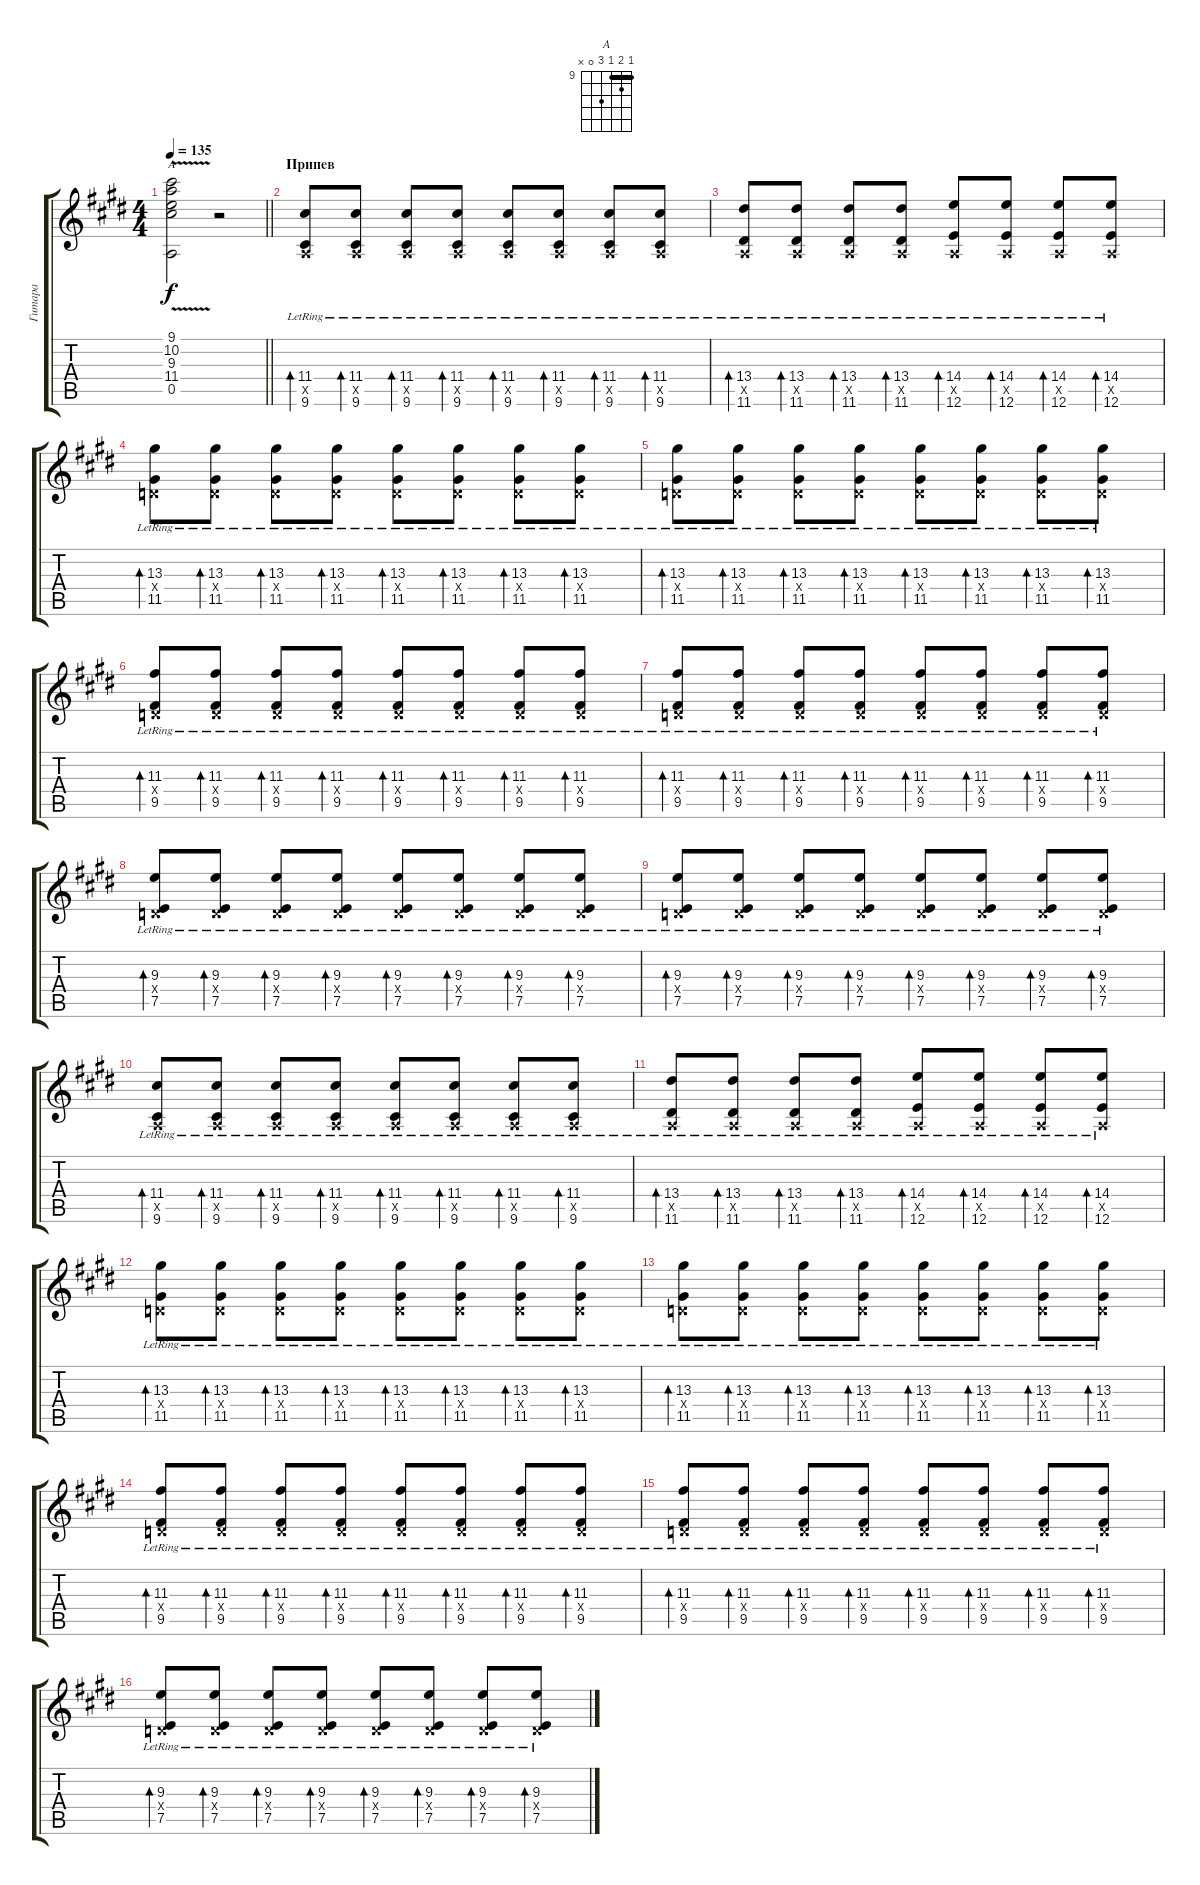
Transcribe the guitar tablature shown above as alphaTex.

\track ("Гитара" "Гитара") {instrument acousticguitarsteel}
\staff {score tabs}
\tuning (E4 B3 G3 D3 A2 E2) {hide}
\chord ("A" 9 10 9 11 0 x) {firstfret 9 barre 9}
\ts (4 4)
\tempo 135
\clef g2
\barLineRight lightlight
\ks c#minor
(9.1{t} 10.2{t} 9.3{t} 11.4{t} 0.5{v t}).2{ch "A" dy f} r.2 |
\section ("" "Припев")
(11.4{lr} 0.5{x} 9.6{lr}).8{bd 30 volume 8 instrument acousticguitarsteel} (11.4{lr} 0.5{x} 9.6{lr}).8{bd 120} (11.4{lr} 0.5{x} 9.6{lr}).8{bd 120} (11.4{lr} 0.5{x} 9.6{lr}).8{bd 240} (11.4{lr} 0.5{x} 9.6{lr}).8{bd 240} (11.4{lr} 0.5{x} 9.6{lr}).8{bd 240} (11.4{lr} 0.5{x} 9.6{lr}).8{bd 240} (11.4{lr} 0.5{x} 9.6{lr}).8{bd 240} |
(13.4{lr} 0.5{x} 11.6{lr}).8{bd 240} (13.4{lr} 0.5{x} 11.6{lr}).8{bd 240} (13.4{lr} 0.5{x} 11.6{lr}).8{bd 240} (13.4{lr} 0.5{x} 11.6{lr}).8{bd 240} (14.4{lr} 0.5{x} 12.6{lr}).8{bd 240} (14.4{lr} 0.5{x} 12.6{lr}).8{bd 240} (14.4{lr} 0.5{x} 12.6{lr}).8{bd 240} (14.4{lr} 0.5{x} 12.6{lr}).8{bd 240} |
(13.3{lr} 0.4{x} 11.5{lr}).8{bd 240} (13.3{lr} 0.4{x} 11.5{lr}).8{bd 240} (13.3{lr} 0.4{x} 11.5{lr}).8{bd 240} (13.3{lr} 0.4{x} 11.5{lr}).8{bd 240} (13.3{lr} 0.4{x} 11.5{lr}).8{bd 240} (13.3{lr} 0.4{x} 11.5{lr}).8{bd 240} (13.3{lr} 0.4{x} 11.5{lr}).8{bd 240} (13.3{lr} 0.4{x} 11.5{lr}).8{bd 240} |
(13.3{lr} 0.4{x} 11.5{lr}).8{bd 240} (13.3{lr} 0.4{x} 11.5{lr}).8{bd 240} (13.3{lr} 0.4{x} 11.5{lr}).8{bd 240} (13.3{lr} 0.4{x} 11.5{lr}).8{bd 240} (13.3{lr} 0.4{x} 11.5{lr}).8{bd 240} (13.3{lr} 0.4{x} 11.5{lr}).8{bd 240} (13.3{lr} 0.4{x} 11.5{lr}).8{bd 240} (13.3{lr} 0.4{x} 11.5{lr}).8{bd 240} |
(11.3{lr} 0.4{x} 9.5{lr}).8{bd 240} (11.3{lr} 0.4{x} 9.5{lr}).8{bd 240} (11.3{lr} 0.4{x} 9.5{lr}).8{bd 120} (11.3{lr} 0.4{x} 9.5{lr}).8{bd 120} (11.3{lr} 0.4{x} 9.5{lr}).8{bd 120} (11.3{lr} 0.4{x} 9.5{lr}).8{bd 120} (11.3{lr} 0.4{x} 9.5{lr}).8{bd 120} (11.3{lr} 0.4{x} 9.5{lr}).8{bd 120} |
(11.3{lr} 0.4{x} 9.5{lr}).8{bd 120} (11.3{lr} 0.4{x} 9.5{lr}).8{bd 120} (11.3{lr} 0.4{x} 9.5{lr}).8{bd 120} (11.3{lr} 0.4{x} 9.5{lr}).8{bd 120} (11.3{lr} 0.4{x} 9.5{lr}).8{bd 120} (11.3{lr} 0.4{x} 9.5{lr}).8{bd 120} (11.3{lr} 0.4{x} 9.5{lr}).8{bd 120} (11.3{lr} 0.4{x} 9.5{lr}).8{bd 120} |
(9.3{lr} 0.4{x} 7.5{lr}).8{bd 120} (9.3{lr} 0.4{x} 7.5{lr}).8{bd 120} (9.3{lr} 0.4{x} 7.5{lr}).8{bd 120} (9.3{lr} 0.4{x} 7.5{lr}).8{bd 120} (9.3{lr} 0.4{x} 7.5{lr}).8{bd 120} (9.3{lr} 0.4{x} 7.5{lr}).8{bd 120} (9.3{lr} 0.4{x} 7.5{lr}).8{bd 120} (9.3{lr} 0.4{x} 7.5{lr}).8{bd 120} |
(9.3{lr} 0.4{x} 7.5{lr}).8{bd 120} (9.3{lr} 0.4{x} 7.5{lr}).8{bd 120} (9.3{lr} 0.4{x} 7.5{lr}).8{bd 120} (9.3{lr} 0.4{x} 7.5{lr}).8{bd 120} (9.3{lr} 0.4{x} 7.5{lr}).8{bd 120} (9.3{lr} 0.4{x} 7.5{lr}).8{bd 120} (9.3{lr} 0.4{x} 7.5{lr}).8{bd 120} (9.3{lr} 0.4{x} 7.5{lr}).8{bd 120} |
(11.4{lr} 0.5{x} 9.6{lr}).8{bd 120} (11.4{lr} 0.5{x} 9.6{lr}).8{bd 120} (11.4{lr} 0.5{x} 9.6{lr}).8{bd 120} (11.4{lr} 0.5{x} 9.6{lr}).8{bd 240} (11.4{lr} 0.5{x} 9.6{lr}).8{bd 240} (11.4{lr} 0.5{x} 9.6{lr}).8{bd 240} (11.4{lr} 0.5{x} 9.6{lr}).8{bd 240} (11.4{lr} 0.5{x} 9.6{lr}).8{bd 240} |
(13.4{lr} 0.5{x} 11.6{lr}).8{bd 240} (13.4{lr} 0.5{x} 11.6{lr}).8{bd 240} (13.4{lr} 0.5{x} 11.6{lr}).8{bd 240} (13.4{lr} 0.5{x} 11.6{lr}).8{bd 240} (14.4{lr} 0.5{x} 12.6{lr}).8{bd 240} (14.4{lr} 0.5{x} 12.6{lr}).8{bd 240} (14.4{lr} 0.5{x} 12.6{lr}).8{bd 240} (14.4{lr} 0.5{x} 12.6{lr}).8{bd 240} |
(13.3{lr} 0.4{x} 11.5{lr}).8{bd 240} (13.3{lr} 0.4{x} 11.5{lr}).8{bd 240} (13.3{lr} 0.4{x} 11.5{lr}).8{bd 240} (13.3{lr} 0.4{x} 11.5{lr}).8{bd 240} (13.3{lr} 0.4{x} 11.5{lr}).8{bd 240} (13.3{lr} 0.4{x} 11.5{lr}).8{bd 240} (13.3{lr} 0.4{x} 11.5{lr}).8{bd 240} (13.3{lr} 0.4{x} 11.5{lr}).8{bd 240} |
(13.3{lr} 0.4{x} 11.5{lr}).8{bd 240} (13.3{lr} 0.4{x} 11.5{lr}).8{bd 240} (13.3{lr} 0.4{x} 11.5{lr}).8{bd 240} (13.3{lr} 0.4{x} 11.5{lr}).8{bd 240} (13.3{lr} 0.4{x} 11.5{lr}).8{bd 240} (13.3{lr} 0.4{x} 11.5{lr}).8{bd 240} (13.3{lr} 0.4{x} 11.5{lr}).8{bd 240} (13.3{lr} 0.4{x} 11.5{lr}).8{bd 240} |
(11.3{lr} 0.4{x} 9.5{lr}).8{bd 240} (11.3{lr} 0.4{x} 9.5{lr}).8{bd 240} (11.3{lr} 0.4{x} 9.5{lr}).8{bd 120} (11.3{lr} 0.4{x} 9.5{lr}).8{bd 120} (11.3{lr} 0.4{x} 9.5{lr}).8{bd 120} (11.3{lr} 0.4{x} 9.5{lr}).8{bd 120} (11.3{lr} 0.4{x} 9.5{lr}).8{bd 120} (11.3{lr} 0.4{x} 9.5{lr}).8{bd 120} |
(11.3{lr} 0.4{x} 9.5{lr}).8{bd 120} (11.3{lr} 0.4{x} 9.5{lr}).8{bd 120} (11.3{lr} 0.4{x} 9.5{lr}).8{bd 120} (11.3{lr} 0.4{x} 9.5{lr}).8{bd 120} (11.3{lr} 0.4{x} 9.5{lr}).8{bd 120} (11.3{lr} 0.4{x} 9.5{lr}).8{bd 120} (11.3{lr} 0.4{x} 9.5{lr}).8{bd 120} (11.3{lr} 0.4{x} 9.5{lr}).8{bd 120} |
(9.3{lr} 0.4{x} 7.5{lr}).8{bd 120} (9.3{lr} 0.4{x} 7.5{lr}).8{bd 120} (9.3{lr} 0.4{x} 7.5{lr}).8{bd 120} (9.3{lr} 0.4{x} 7.5{lr}).8{bd 120} (9.3{lr} 0.4{x} 7.5{lr}).8{bd 120} (9.3{lr} 0.4{x} 7.5{lr}).8{bd 120} (9.3{lr} 0.4{x} 7.5{lr}).8{bd 120} (9.3{lr} 0.4{x} 7.5{lr}).8{bd 120}
